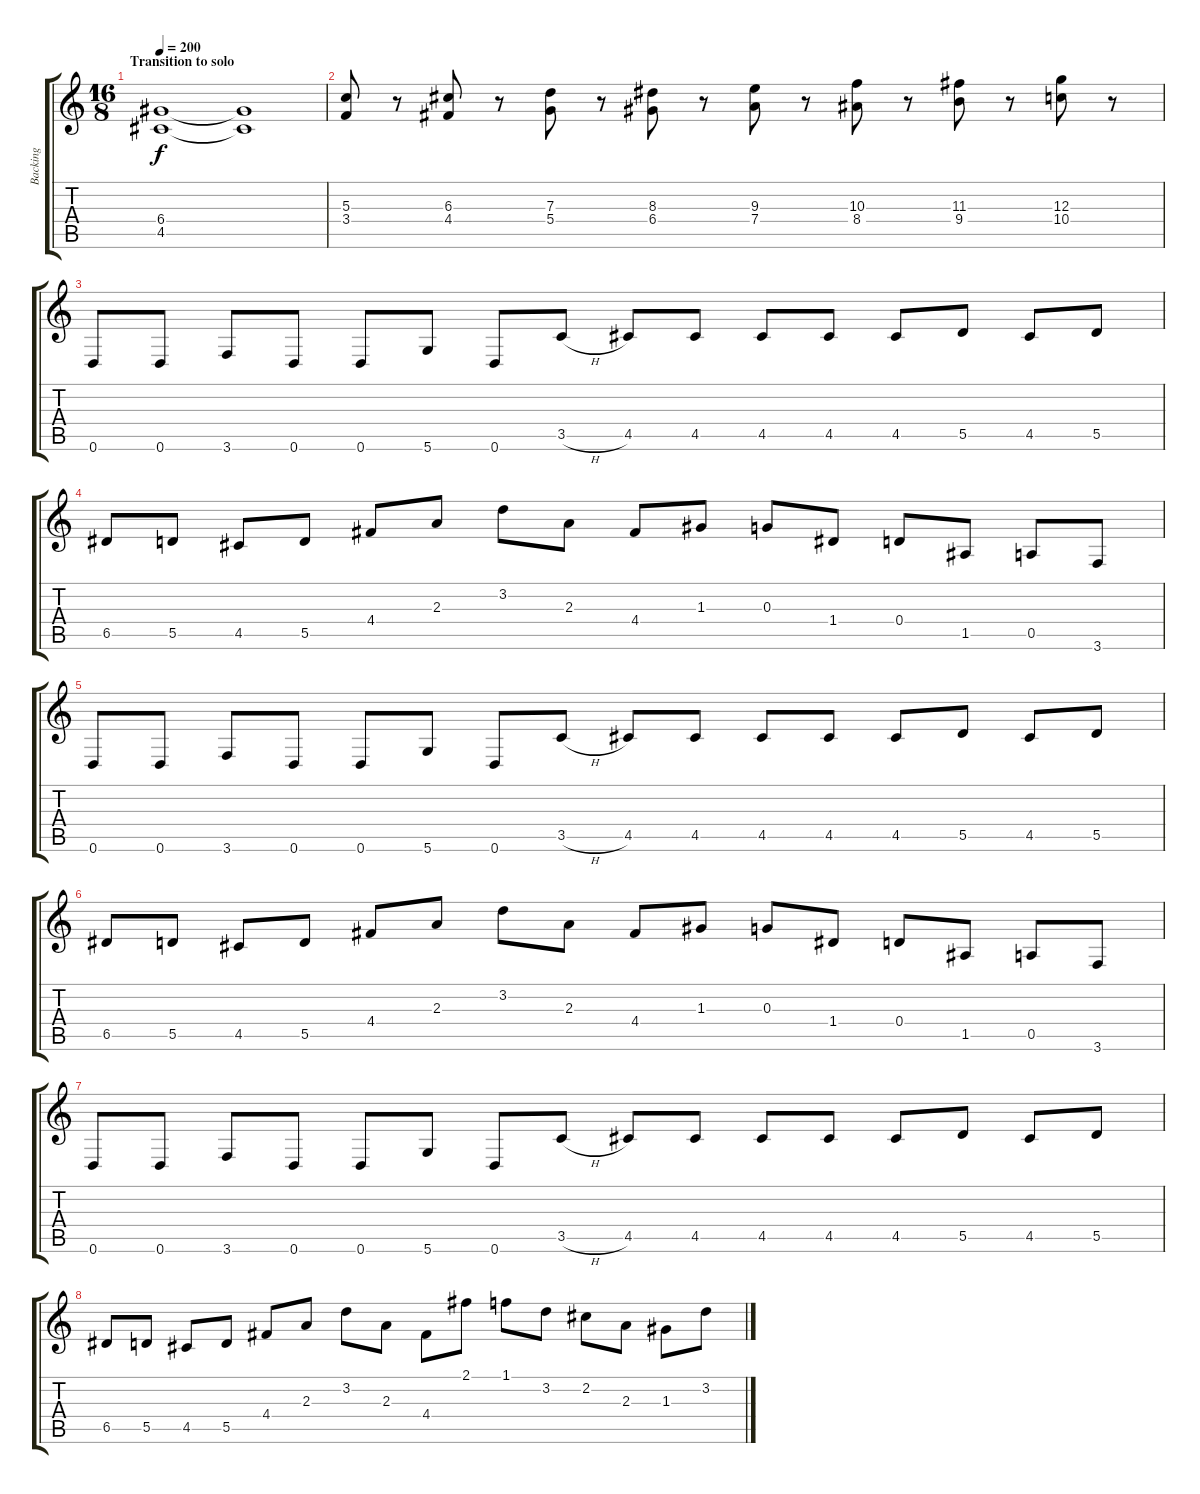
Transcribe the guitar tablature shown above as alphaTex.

\track ("Backing" "Backing") {instrument distortionguitar}
\staff {score tabs}
\tuning (E4 B3 G3 D3 A2 D2) {hide}
\ts (16 8)
\section ("" "Transition to solo")
\tempo 200
\clef g2
\ks c
(6.4 4.5).1{dy f} (6.4{t} 4.5{t}).1 |
(5.3 3.4).8 r.8 (6.3 4.4).8 r.8 (7.3 5.4).8 r.8 (8.3 6.4).8 r.8 (9.3 7.4).8 r.8 (10.3 8.4).8 r.8 (11.3 9.4).8 r.8 (12.3 10.4).8 r.8 |
0.6.8 0.6.8 3.6.8 0.6.8 0.6.8 5.6.8 0.6.8 3.5{h}.8 4.5.8 4.5.8 4.5.8 4.5.8 4.5.8 5.5.8 4.5.8 5.5.8 |
6.5.8 5.5.8 4.5.8 5.5.8 4.4.8 2.3.8 3.2.8 2.3.8 4.4.8 1.3.8 0.3.8 1.4.8 0.4.8 1.5.8 0.5.8 3.6.8 |
0.6.8 0.6.8 3.6.8 0.6.8 0.6.8 5.6.8 0.6.8 3.5{h}.8 4.5.8 4.5.8 4.5.8 4.5.8 4.5.8 5.5.8 4.5.8 5.5.8 |
6.5.8 5.5.8 4.5.8 5.5.8 4.4.8 2.3.8 3.2.8 2.3.8 4.4.8 1.3.8 0.3.8 1.4.8 0.4.8 1.5.8 0.5.8 3.6.8 |
0.6.8 0.6.8 3.6.8 0.6.8 0.6.8 5.6.8 0.6.8 3.5{h}.8 4.5.8 4.5.8 4.5.8 4.5.8 4.5.8 5.5.8 4.5.8 5.5.8 |
6.5.8 5.5.8 4.5.8 5.5.8 4.4.8 2.3.8 3.2.8 2.3.8 4.4.8 2.1.8 1.1.8 3.2.8 2.2.8 2.3.8 1.3.8 3.2.8
